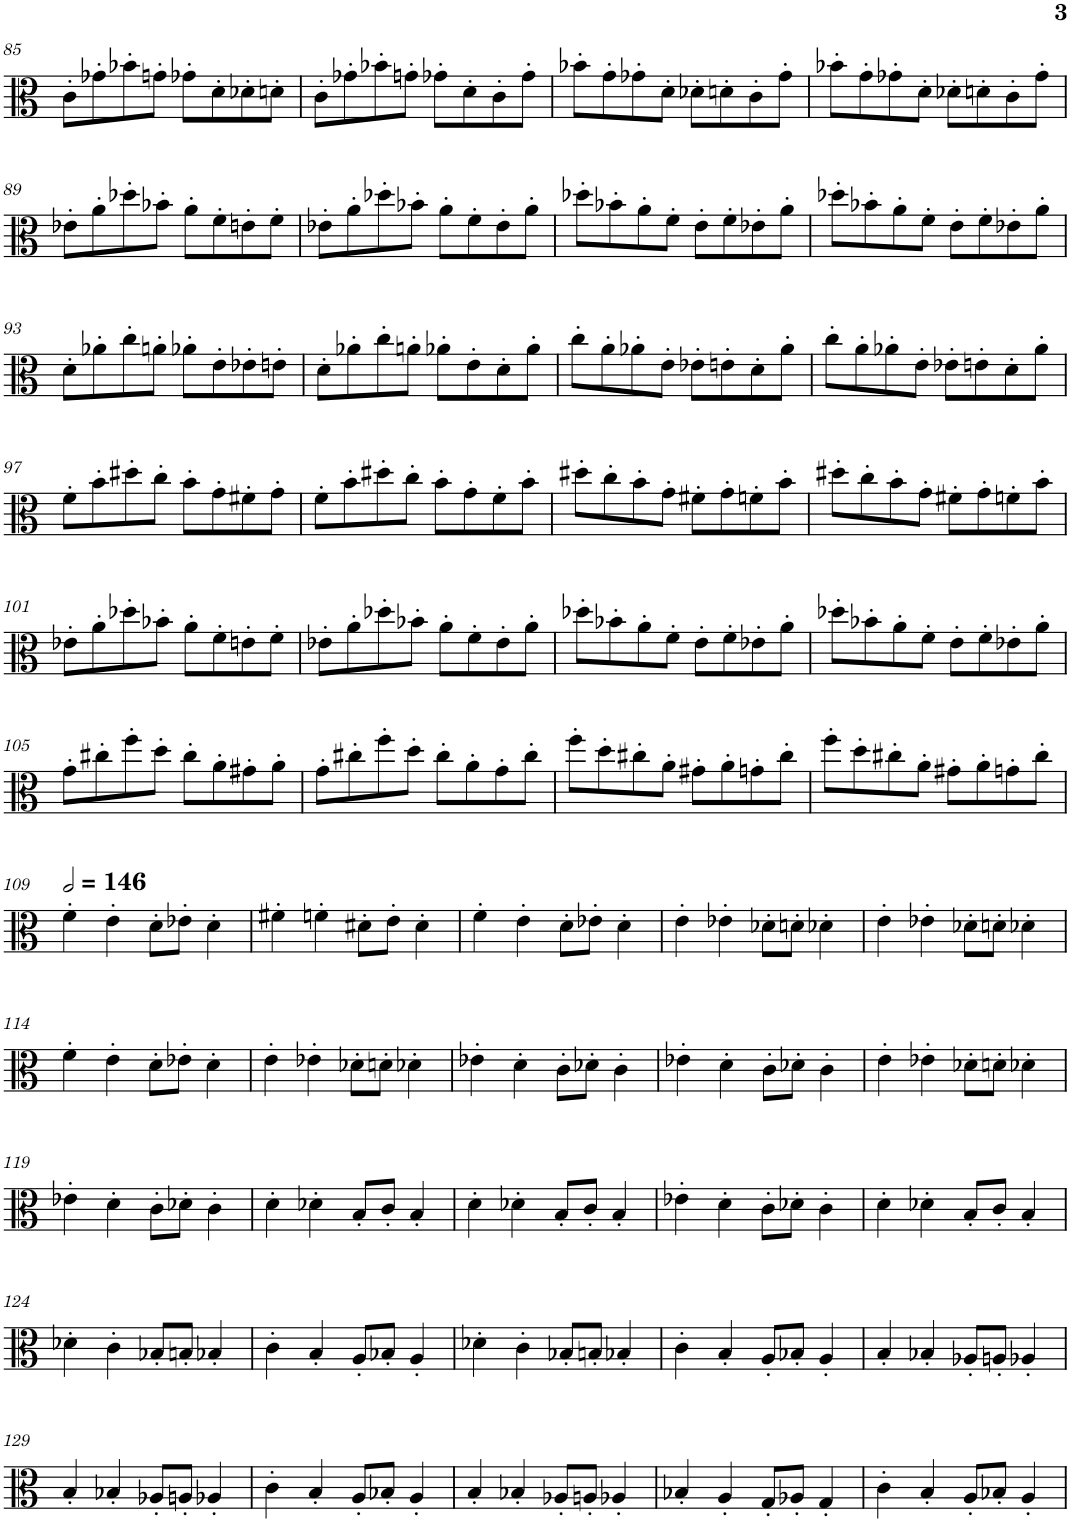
**kern
*part1
*staff1
*I"Viola
*I'Vla.
!!LO:PB:g=z
*clefC3
*k[]
*M4/4
=85
8c'\L
8g-X'\
8b-X'\
8gn'\J
8g-X'\L
8d'\
8d-X'\
8dn'\J
=86
8c'\L
8g-X'\
8b-X'\
8gn'\J
8g-X'\L
8d'\
8c'\
8g-'\J
=87
8b-X'\L
8g'\
8g-X'\
8d'\J
8d-X'\L
8dn'\
8c'\
8g-'\J
=88
8b-X'\L
8g'\
8g-X'\
8d'\J
8d-X'\L
8dn'\
8c'\
8g-'\J
!!LO:LB:g=z
=89
8e-X'\L
8a'\
8dd-X'\
8b-X'\J
8a'\L
8f'\
8en'\
8f'\J
=90
8e-X'\L
8a'\
8dd-X'\
8b-X'\J
8a'\L
8f'\
8e-'\
8a'\J
=91
8dd-X'\L
8b-X'\
8a'\
8f'\J
8e'\L
8f'\
8e-X'\
8a'\J
=92
8dd-X'\L
8b-X'\
8a'\
8f'\J
8e'\L
8f'\
8e-X'\
8a'\J
!!LO:LB:g=z
=93
8d'\L
8a-X'\
8cc'\
8an'\J
8a-X'\L
8e'\
8e-X'\
8en'\J
=94
8d'\L
8a-X'\
8cc'\
8an'\J
8a-X'\L
8e'\
8d'\
8a-'\J
=95
8cc'\L
8a'\
8a-X'\
8e'\J
8e-X'\L
8en'\
8d'\
8a-'\J
=96
8cc'\L
8a'\
8a-X'\
8e'\J
8e-X'\L
8en'\
8d'\
8a-'\J
!!LO:LB:g=z
=97
8f'\L
8b'\
8dd#X'\
8cc'\J
8b'\L
8g'\
8f#X'\
8g'\J
=98
8f'\L
8b'\
8dd#X'\
8cc'\J
8b'\L
8g'\
8f'\
8b'\J
=99
8dd#X'\L
8cc'\
8b'\
8g'\J
8f#X'\L
8g'\
8fn'\
8b'\J
=100
8dd#X'\L
8cc'\
8b'\
8g'\J
8f#X'\L
8g'\
8fn'\
8b'\J
!!LO:LB:g=z
=101
8e-X'\L
8a'\
8dd-X'\
8b-X'\J
8a'\L
8f'\
8en'\
8f'\J
=102
8e-X'\L
8a'\
8dd-X'\
8b-X'\J
8a'\L
8f'\
8e-'\
8a'\J
=103
8dd-X'\L
8b-X'\
8a'\
8f'\J
8e'\L
8f'\
8e-X'\
8a'\J
=104
8dd-X'\L
8b-X'\
8a'\
8f'\J
8e'\L
8f'\
8e-X'\
8a'\J
!!LO:LB:g=z
=105
8g'\L
8cc#X'\
8ff'\
8dd'\J
8cc#'\L
8a'\
8g#X'\
8a'\J
=106
8g'\L
8cc#X'\
8ff'\
8dd'\J
8cc#'\L
8a'\
8g'\
8cc#'\J
=107
8ff'\L
8dd'\
8cc#X'\
8a'\J
8g#X'\L
8a'\
8gn'\
8cc#'\J
=108
8ff'\L
8dd'\
8cc#X'\
8a'\J
8g#X'\L
8a'\
8gn'\
8cc#'\J
!!LO:LB:g=z
=109
*MM292
4f'\
4e'\
8d'\L
8e-X'\J
4d'\
=110
4f#X'\
4fn'\
8d#X'\L
8e'\J
4d#'\
=111
4f'\
4e'\
8d'\L
8e-X'\J
4d'\
=112
4e'\
4e-X'\
8d-X'\L
8dn'\J
4d-X'\
=113
4e'\
4e-X'\
8d-X'\L
8dn'\J
4d-X'\
!!LO:LB:g=z
=114
4f'\
4e'\
8d'\L
8e-X'\J
4d'\
=115
4e'\
4e-X'\
8d-X'\L
8dn'\J
4d-X'\
=116
4e-X'\
4d'\
8c'\L
8d-X'\J
4c'\
=117
4e-X'\
4d'\
8c'\L
8d-X'\J
4c'\
=118
4e'\
4e-X'\
8d-X'\L
8dn'\J
4d-X'\
!!LO:LB:g=z
=119
4e-X'\
4d'\
8c'\L
8d-X'\J
4c'\
=120
4d'\
4d-X'\
8B'/L
8c'/J
4B'/
=121
4d'\
4d-X'\
8B'/L
8c'/J
4B'/
=122
4e-X'\
4d'\
8c'\L
8d-X'\J
4c'\
=123
4d'\
4d-X'\
8B'/L
8c'/J
4B'/
!!LO:LB:g=z
=124
4d-X'\
4c'\
8B-X'/L
8Bn'/J
4B-X'/
=125
4c'\
4B'/
8A'/L
8B-X'/J
4A'/
=126
4d-X'\
4c'\
8B-X'/L
8Bn'/J
4B-X'/
=127
4c'\
4B'/
8A'/L
8B-X'/J
4A'/
=128
4B'/
4B-X'/
8A-X'/L
8An'/J
4A-X'/
!!LO:LB:g=z
=129
4B'/
4B-X'/
8A-X'/L
8An'/J
4A-X'/
=130
4c'\
4B'/
8A'/L
8B-X'/J
4A'/
=131
4B'/
4B-X'/
8A-X'/L
8An'/J
4A-X'/
=132
4B-X'/
4A'/
8G'/L
8A-X'/J
4G'/
=133
4c'\
4B'/
8A'/L
8B-X'/J
4A'/
=
*-
